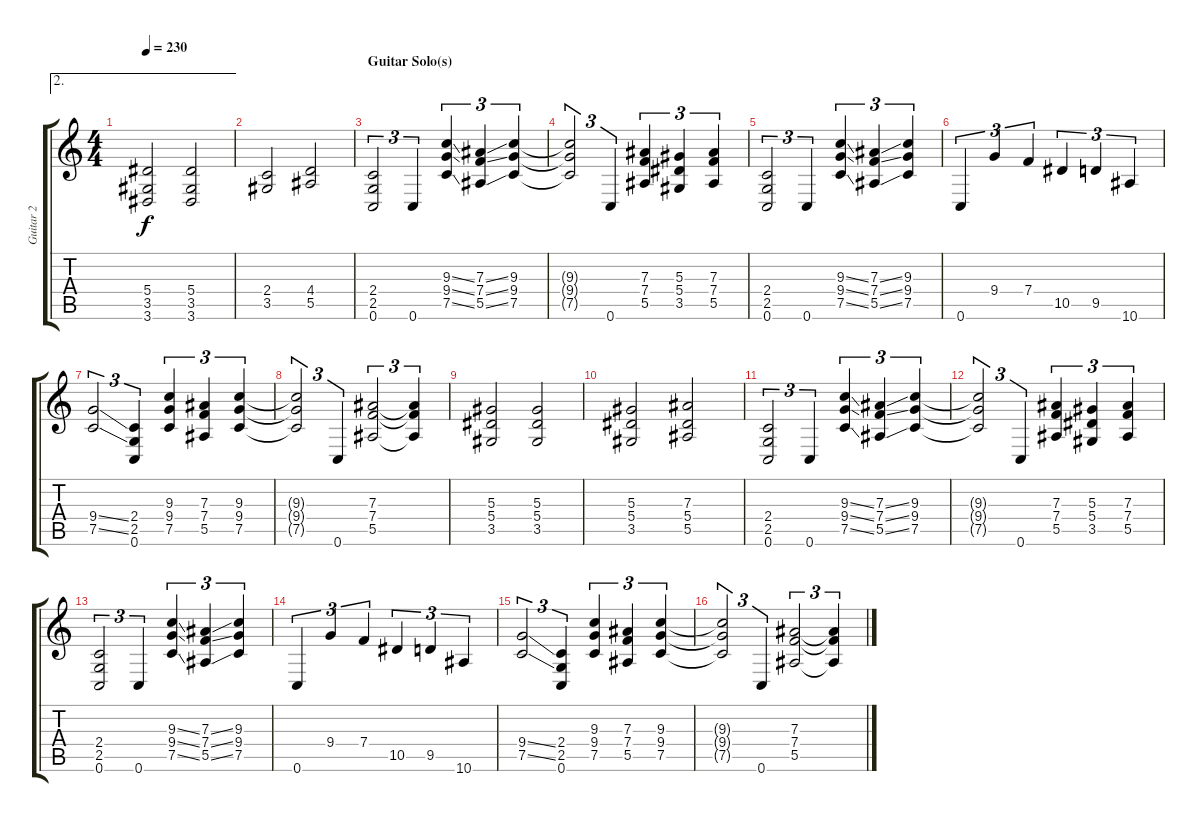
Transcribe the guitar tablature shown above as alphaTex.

\track ("Guitar 2" "Guitar 2") {instrument overdrivenguitar}
\staff {score tabs}
\tuning (C4 G3 Eb3 Bb2 F2 C2) {hide}
\ae 2
\ts (4 4)
\tempo 230
\clef g2
\ks c
(5.4 3.5 3.6).2{dy f} (5.4 3.5 3.6).2 |
(2.4 3.5).2 (4.4 5.5).2 |
\section ("" "Guitar Solo(s)")
(2.4 2.5 0.6).2{tu (3 2)} 0.6.4{tu (3 2)} (9.3{ss} 9.4{ss} 7.5{ss}).4{tu (3 2)} (7.3{ss} 7.4{ss} 5.5{ss}).4{tu (3 2)} (9.3 9.4 7.5).4{tu (3 2)} |
(9.3{t} 9.4{t} 7.5{t}).2{tu (3 2)} 0.6.4{tu (3 2)} (7.3 7.4 5.5).4{tu (3 2)} (5.3 5.4 3.5).4{tu (3 2)} (7.3 7.4 5.5).4{tu (3 2)} |
(2.4 2.5 0.6).2{tu (3 2)} 0.6.4{tu (3 2)} (9.3{ss} 9.4{ss} 7.5{ss}).4{tu (3 2)} (7.3{ss} 7.4{ss} 5.5{ss}).4{tu (3 2)} (9.3 9.4 7.5).4{tu (3 2)} |
0.6.4{tu (3 2)} 9.4.4{tu (3 2)} 7.4.4{tu (3 2)} 10.5.4{tu (3 2)} 9.5.4{tu (3 2)} 10.6.4{tu (3 2)} |
(9.4{ss} 7.5{ss}).2{tu (3 2)} (2.4 2.5 0.6).4{tu (3 2)} (9.3 9.4 7.5).4{tu (3 2)} (7.3 7.4 5.5).4{tu (3 2)} (9.3 9.4 7.5).4{tu (3 2)} |
(9.3{t} 9.4{t} 7.5{t}).2{tu (3 2)} 0.6.4{tu (3 2)} (7.3 7.4 5.5).2{tu (3 2)} (7.3{t} 7.4{t} 5.5{t}).4{tu (3 2)} |
(5.3 5.4 3.5).2 (5.3 5.4 3.5).2 |
(5.3 5.4 3.5).2 (7.3 5.4 5.5).2 |
(2.4 2.5 0.6).2{tu (3 2)} 0.6.4{tu (3 2)} (9.3{ss} 9.4{ss} 7.5{ss}).4{tu (3 2)} (7.3{ss} 7.4{ss} 5.5{ss}).4{tu (3 2)} (9.3 9.4 7.5).4{tu (3 2)} |
(9.3{t} 9.4{t} 7.5{t}).2{tu (3 2)} 0.6.4{tu (3 2)} (7.3 7.4 5.5).4{tu (3 2)} (5.3 5.4 3.5).4{tu (3 2)} (7.3 7.4 5.5).4{tu (3 2)} |
(2.4 2.5 0.6).2{tu (3 2)} 0.6.4{tu (3 2)} (9.3{ss} 9.4{ss} 7.5{ss}).4{tu (3 2)} (7.3{ss} 7.4{ss} 5.5{ss}).4{tu (3 2)} (9.3 9.4 7.5).4{tu (3 2)} |
0.6.4{tu (3 2)} 9.4.4{tu (3 2)} 7.4.4{tu (3 2)} 10.5.4{tu (3 2)} 9.5.4{tu (3 2)} 10.6.4{tu (3 2)} |
(9.4{ss} 7.5{ss}).2{tu (3 2)} (2.4 2.5 0.6).4{tu (3 2)} (9.3 9.4 7.5).4{tu (3 2)} (7.3 7.4 5.5).4{tu (3 2)} (9.3 9.4 7.5).4{tu (3 2)} |
(9.3{t} 9.4{t} 7.5{t}).2{tu (3 2)} 0.6.4{tu (3 2)} (7.3 7.4 5.5).2{tu (3 2)} (7.3{t} 7.4{t} 5.5{t}).4{tu (3 2)}
